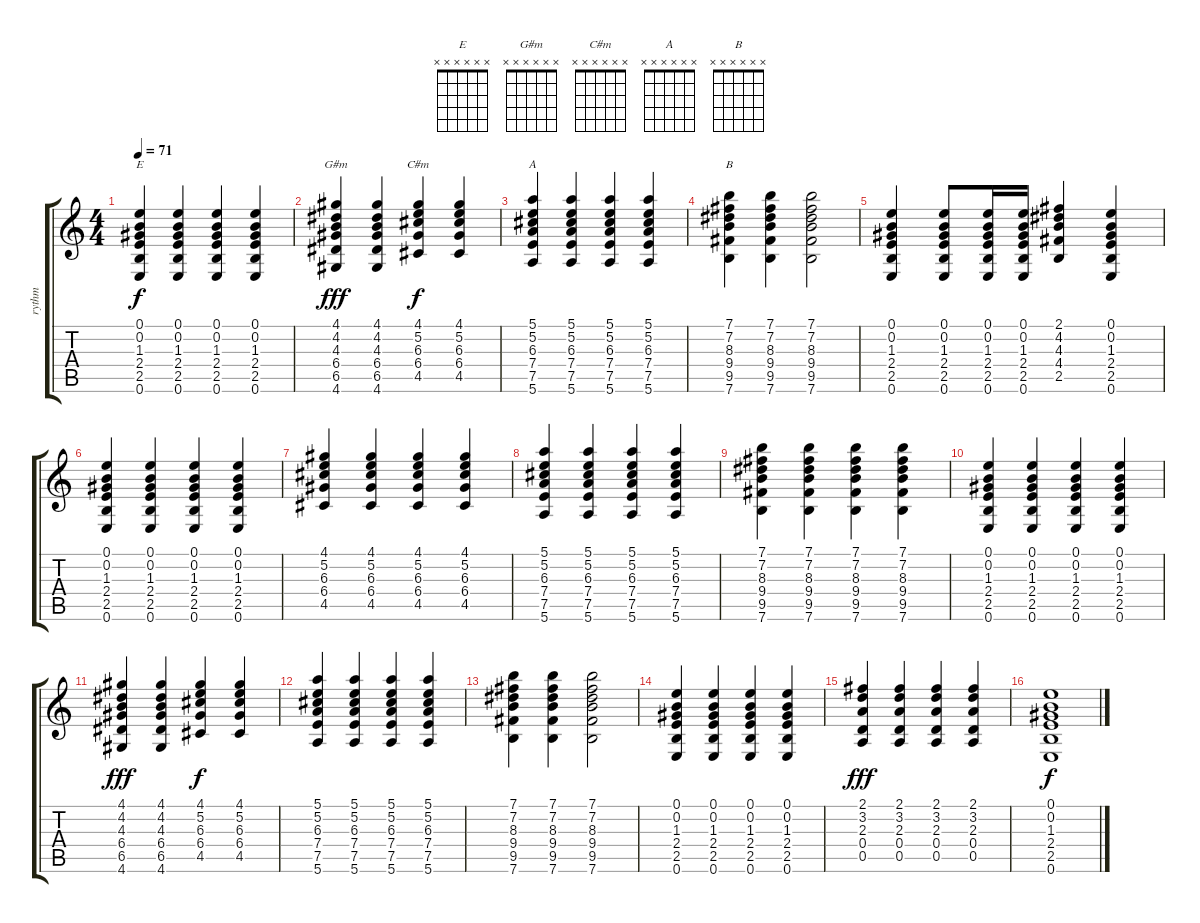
\track ("rythm" "rythm") {instrument acousticguitarsteel}
\staff {score tabs}
\tuning (E4 B3 G3 D3 A2 E2) {hide}
\chord ("E" x x x x x x)
\chord ("G#m" x x x x x x)
\chord ("C#m" x x x x x x)
\chord ("A" x x x x x x)
\chord ("B" x x x x x x)
\ts (4 4)
\tempo 71
\clef g2
\ks c
(0.1 0.2 1.3 2.4 2.5 0.6).4{ch "E" dy f} (0.1 0.2 1.3 2.4 2.5 0.6).4 (0.1 0.2 1.3 2.4 2.5 0.6).4 (0.1 0.2 1.3 2.4 2.5 0.6).4 |
(4.1 4.2 4.3 6.4 6.5 4.6).4{ch "G#m" dy fff} (4.1 4.2 4.3 6.4 6.5 4.6).4 (4.1 5.2 6.3 6.4 4.5).4{ch "C#m" dy f} (4.1 5.2 6.3 6.4 4.5).4 |
(5.1 5.2 6.3 7.4 7.5 5.6).4{ch "A"} (5.1 5.2 6.3 7.4 7.5 5.6).4 (5.1 5.2 6.3 7.4 7.5 5.6).4 (5.1 5.2 6.3 7.4 7.5 5.6).4 |
(7.1 7.2 8.3 9.4 9.5 7.6).4{ch "B"} (7.1 7.2 8.3 9.4 9.5 7.6).4 (7.1 7.2 8.3 9.4 9.5 7.6).2 |
(0.1 0.2 1.3 2.4 2.5 0.6).4 (0.1 0.2 1.3 2.4 2.5 0.6).8 (0.1 0.2 1.3 2.4 2.5 0.6).16 (0.1 0.2 1.3 2.4 2.5 0.6).16 (2.1 4.2 4.3 4.4 2.5).4 (0.1 0.2 1.3 2.4 2.5 0.6).4 |
(0.1 0.2 1.3 2.4 2.5 0.6).4 (0.1 0.2 1.3 2.4 2.5 0.6).4 (0.1 0.2 1.3 2.4 2.5 0.6).4 (0.1 0.2 1.3 2.4 2.5 0.6).4 |
(4.1 5.2 6.3 6.4 4.5).4 (4.1 5.2 6.3 6.4 4.5).4 (4.1 5.2 6.3 6.4 4.5).4 (4.1 5.2 6.3 6.4 4.5).4 |
(5.1 5.2 6.3 7.4 7.5 5.6).4 (5.1 5.2 6.3 7.4 7.5 5.6).4 (5.1 5.2 6.3 7.4 7.5 5.6).4 (5.1 5.2 6.3 7.4 7.5 5.6).4 |
(7.1 7.2 8.3 9.4 9.5 7.6).4 (7.1 7.2 8.3 9.4 9.5 7.6).4 (7.1 7.2 8.3 9.4 9.5 7.6).4 (7.1 7.2 8.3 9.4 9.5 7.6).4 |
(0.1 0.2 1.3 2.4 2.5 0.6).4 (0.1 0.2 1.3 2.4 2.5 0.6).4 (0.1 0.2 1.3 2.4 2.5 0.6).4 (0.1 0.2 1.3 2.4 2.5 0.6).4 |
(4.1 4.2 4.3 6.4 6.5 4.6).4{dy fff} (4.1 4.2 4.3 6.4 6.5 4.6).4 (4.1 5.2 6.3 6.4 4.5).4{dy f} (4.1 5.2 6.3 6.4 4.5).4 |
(5.1 5.2 6.3 7.4 7.5 5.6).4 (5.1 5.2 6.3 7.4 7.5 5.6).4 (5.1 5.2 6.3 7.4 7.5 5.6).4 (5.1 5.2 6.3 7.4 7.5 5.6).4 |
(7.1 7.2 8.3 9.4 9.5 7.6).4 (7.1 7.2 8.3 9.4 9.5 7.6).4 (7.1 7.2 8.3 9.4 9.5 7.6).2 |
(0.1 0.2 1.3 2.4 2.5 0.6).4 (0.1 0.2 1.3 2.4 2.5 0.6).4 (0.1 0.2 1.3 2.4 2.5 0.6).4{txt ""} (0.1 0.2 1.3 2.4 2.5 0.6).4 |
(2.1 3.2 2.3 0.4 0.5).4{dy fff} (2.1 3.2 2.3 0.4 0.5).4 (2.1 3.2 2.3 0.4 0.5).4 (2.1 3.2 2.3 0.4 0.5).4 |
(0.1 0.2 1.3 2.4 2.5 0.6).1{dy f}
